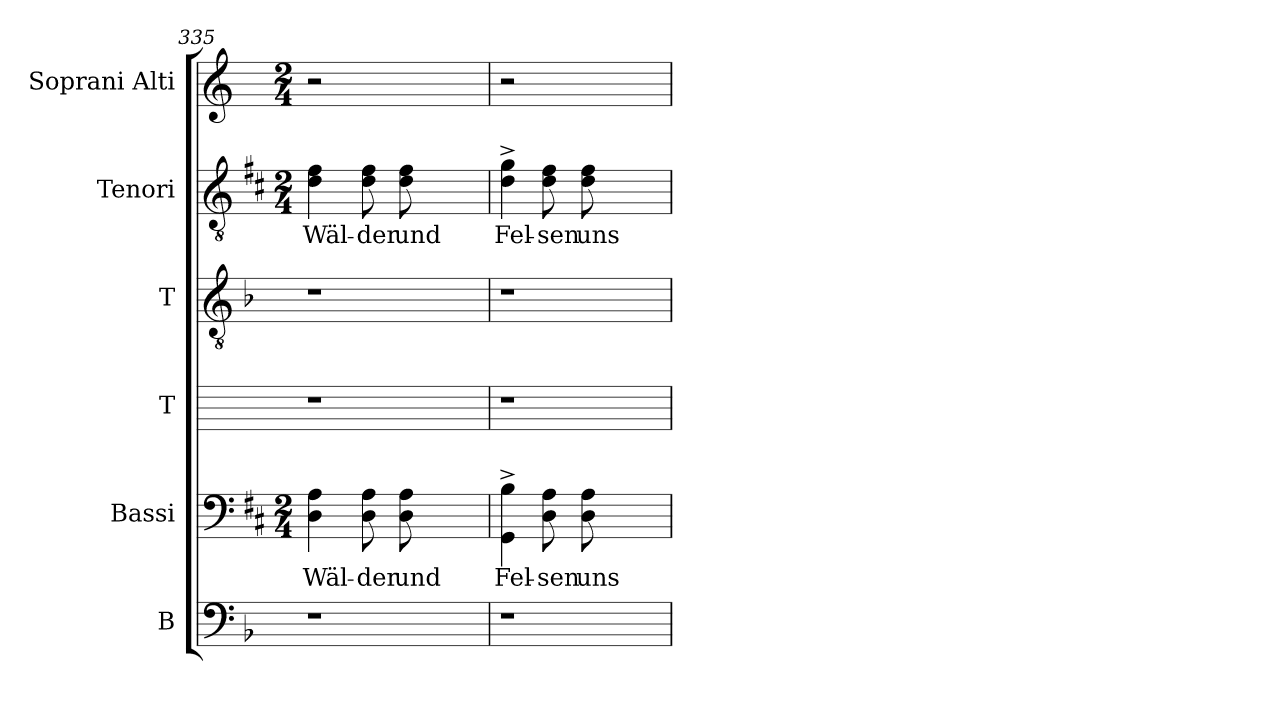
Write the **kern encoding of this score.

**kern	**kern	**text	**kern	**kern	**kern	**text	**kern
*part6	*part5	*part5	*part4	*part3	*part2	*part2	*part1
*staff6	*staff5	*staff5	*staff4	*staff3	*staff2	*staff2	*staff1
*I"B	*I"Bassi	*	*I"T	*I"T	*I"Tenori	*	*I"Soprani  Alti
*I'B	*I'B	*	*I'T	*I'T	*I'T	*	*I'S  A
*clefF4	*clefF4	*	*	*clefGv2	*clefGv2	*	*clefG2
*k[b-]	*k[f#c#]	*	*	*k[b-]	*k[f#c#]	*	*k[]
*F:	*D:	*	*	*F:	*D:	*	*C:
*	*M2/4	*	*	*	*M2/4	*	*M2/4
=335	=335	=335	=335	=335	=335	=335	=335
!	!	!LO:LY:b:cj	!	!	!	!LO:LY:b:cj	!
1r	4A\ 4D\	Wäl-	1r	1r	4f#\ 4d\	Wäl-	2r
!	!	!LO:LY:b:cj	!	!	!	!LO:LY:b:cj	!
.	8A\ 8D\	-der	.	.	8f#\ 8d\	-der	.
!	!	!LO:LY:b:cj	!	!	!	!LO:LY:b:cj	!
.	8A\ 8D\	und	.	.	8f#\ 8d\	und	.
.	2ryy	.	.	.	2ryy	.	2ryy
=336	=336	=336	=336	=336	=336	=336	=336
!	!	!LO:LY:b:cj	!	!	!	!LO:LY:b:cj	!
1r	4B\^> 4GG\^>	Fel-	1r	1r	4g\^> 4d\^>	Fel-	2r
!	!	!LO:LY:b:cj	!	!	!	!LO:LY:b:cj	!
.	8A\ 8D\	-sen	.	.	8f#\ 8d\	-sen	.
!	!	!LO:LY:b:cj	!	!	!	!LO:LY:b:cj	!
.	8A\ 8D\	uns	.	.	8f#\ 8d\	uns	.
.	2ryy	.	.	.	2ryy	.	2ryy
=	=	=	=	=	=	=	=
*-	*-	*-	*-	*-	*-	*-	*-
